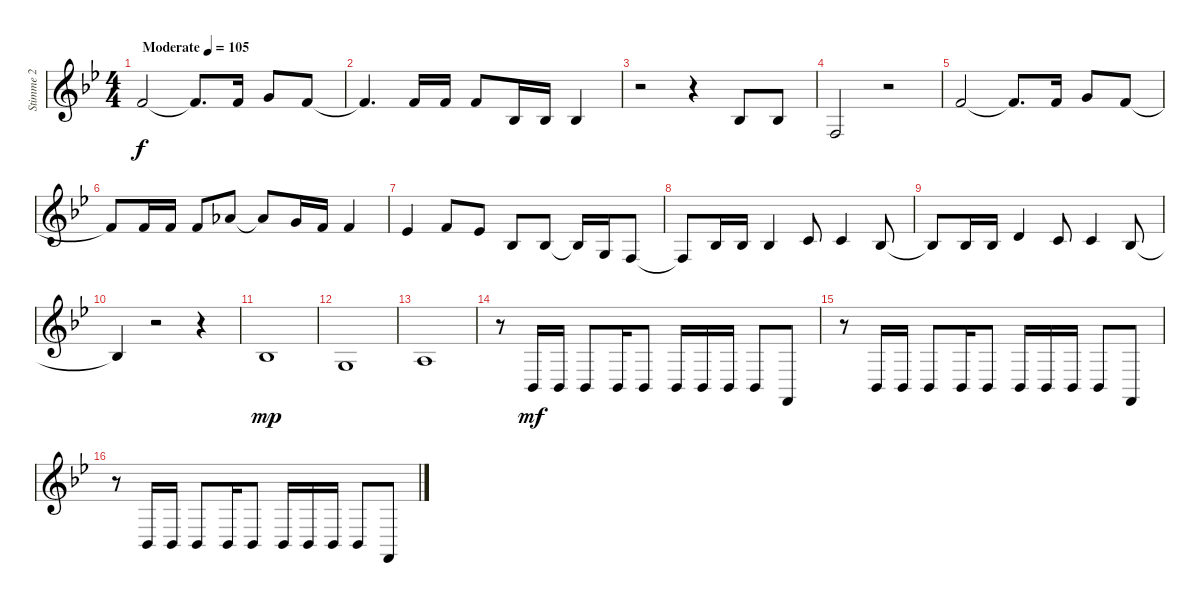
\track ("Stimme 2" "Stimme 2") {instrument acousticgrandpiano}
\staff {score}
\tuning (E4 B3 G3 D3 A2 E2) {hide}
\ts (4 4)
\tempo (105 "Moderate")
\clef g2
\ks bb
1.1.2{dy f instrument acousticgrandpiano} 1.1{t}.8{d} 1.1.16 3.1.8 1.1.8 |
1.1{t}.4{d} 1.1.16 1.1.16 1.1.8 3.3.16 3.3.16 3.3.4 |
r.2 r.4 3.3.8 3.3.8 |
3.4.2 r.2 |
1.1.2 1.1{t}.8{d} 1.1.16 3.1.8 1.1.8 |
1.1{t}.8 1.1.16 1.1.16 1.1.8 4.1.8 4.1{t}.8 3.1.16 1.1.16 1.1.4 |
4.2.4 1.1.8 4.2.8 3.3.8 3.3.8 3.3{t}.16 0.3.16 3.4.8 |
3.4{t}.8 3.3.16 3.3.16 3.3.4 1.2.8 1.2.4 3.3.8 |
3.3{t}.8 3.3.16 3.3.16 3.2.4 1.2.8 1.2.4 3.3.8 |
3.3{t}.4 r.2 r.4 |
3.3.1{dy mp} |
0.3.1 |
2.3.1 |
r.8 1.5.16{dy mf} 1.5.16 1.5.8 1.5.16 1.5.8 1.5.16 1.5.16 1.5.16 1.5.8 1.6.8 |
r.8 1.5.16 1.5.16 1.5.8 1.5.16 1.5.8 1.5.16 1.5.16 1.5.16 1.5.8 1.6.8 |
r.8 1.5.16 1.5.16 1.5.8 1.5.16 1.5.8 1.5.16 1.5.16 1.5.16 1.5.8 1.6.8
